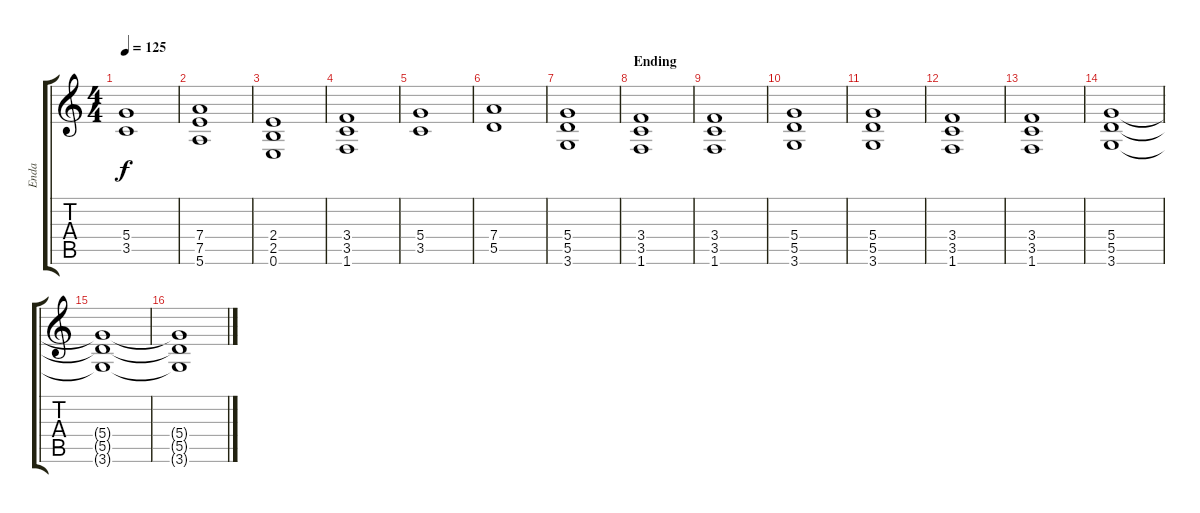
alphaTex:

\track ("Enda" "Enda") {instrument distortionguitar}
\staff {score tabs}
\tuning (E4 B3 G3 D3 A2 E2) {hide}
\ts (4 4)
\tempo 125
\clef g2
\ks c
(5.4 3.5).1{dy f} |
(7.4 7.5 5.6).1 |
(2.4 2.5 0.6).1 |
(3.4 3.5 1.6).1 |
(5.4 3.5).1 |
(7.4 5.5).1 |
(5.4 5.5 3.6).1 |
\section ("" "Ending")
(3.4 3.5 1.6).1 |
(3.4 3.5 1.6).1 |
(5.4 5.5 3.6).1 |
(5.4 5.5 3.6).1 |
(3.4 3.5 1.6).1 |
(3.4 3.5 1.6).1 |
(5.4 5.5 3.6).1{volume 0} |
(5.4{t} 5.5{t} 3.6{t}).1 |
(5.4{t} 5.5{t} 3.6{t}).1
